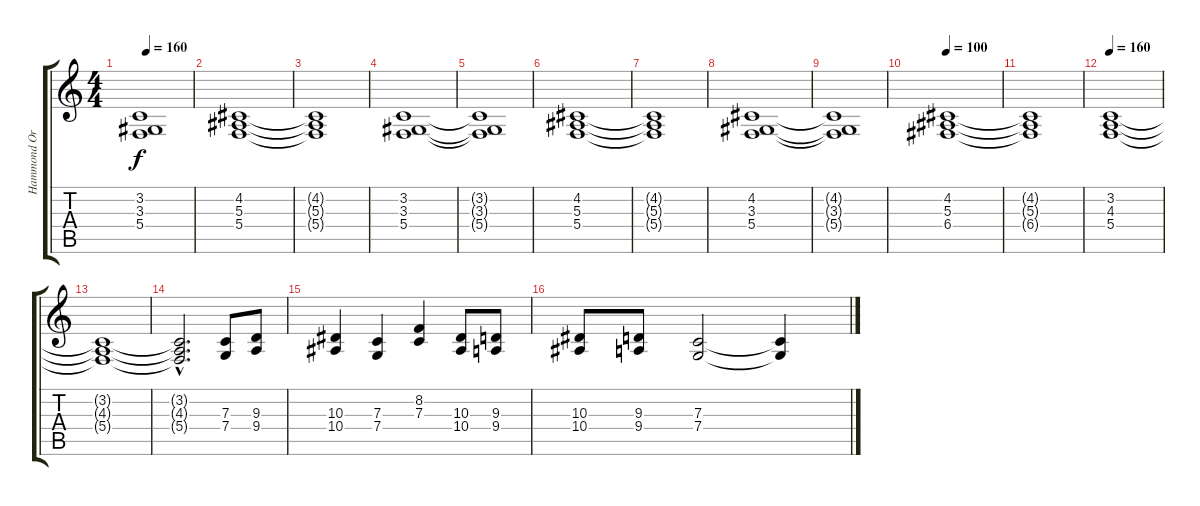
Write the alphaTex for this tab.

\track ("Hammond Organ" "Hammond Or") {instrument drawbarorgan}
\staff {score tabs}
\tuning (D4 A3 F3 C3 G2 D2) {hide}
\ts (4 4)
\tempo 160
\clef g2
\ks c
(3.2{t} 3.3{t} 5.4{t}).1{dy f} |
(4.2 5.3 5.4).1 |
(4.2{t} 5.3{t} 5.4{t}).1 |
(3.2 3.3 5.4).1 |
(3.2{t} 3.3{t} 5.4{t}).1 |
(4.2 5.3 5.4).1 |
(4.2{t} 5.3{t} 5.4{t}).1 |
(4.2 3.3 5.4).1 |
(4.2{t} 3.3{t} 5.4{t}).1 |
\tempo 100
(4.2 5.3 6.4).1 |
(4.2{t} 5.3{t} 6.4{t}).1 |
\tempo 160
(3.2 4.3 5.4).1 |
(3.2{t} 4.3{t} 5.4{t}).1 |
(3.2{hac t} 4.3{hac t} 5.4{hac t}).2{d} (7.3 7.4).8 (9.3 9.4).8 |
(10.3 10.4).4 (7.3 7.4).4 (8.2 7.3).4 (10.3 10.4).8 (9.3 9.4).8 |
(10.3 10.4).8 (9.3 9.4).8 (7.3 7.4).2 (7.3{t} 7.4{t}).4{volume 0}
